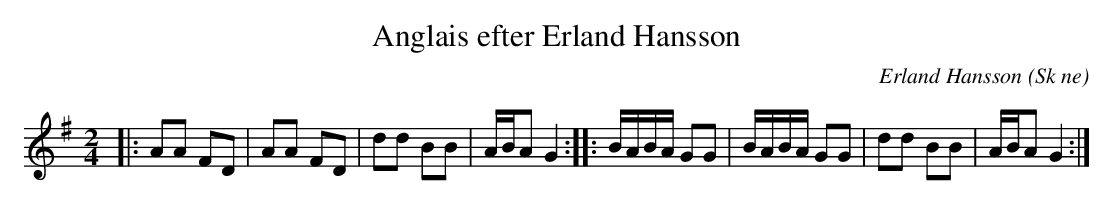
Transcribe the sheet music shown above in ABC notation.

X:1
T:Anglais efter Erland Hansson
C:Erland Hansson
O:Sk ne
M:2/4
L:1/16
K:G
|: A2A2 F2D2 | A2A2 F2D2 | d2d2 B2B2 | ABA2 G4 :| |: BABA G2G2 | BABA G2G2 | d2d2 B2B2 | ABA2 G4 :|
